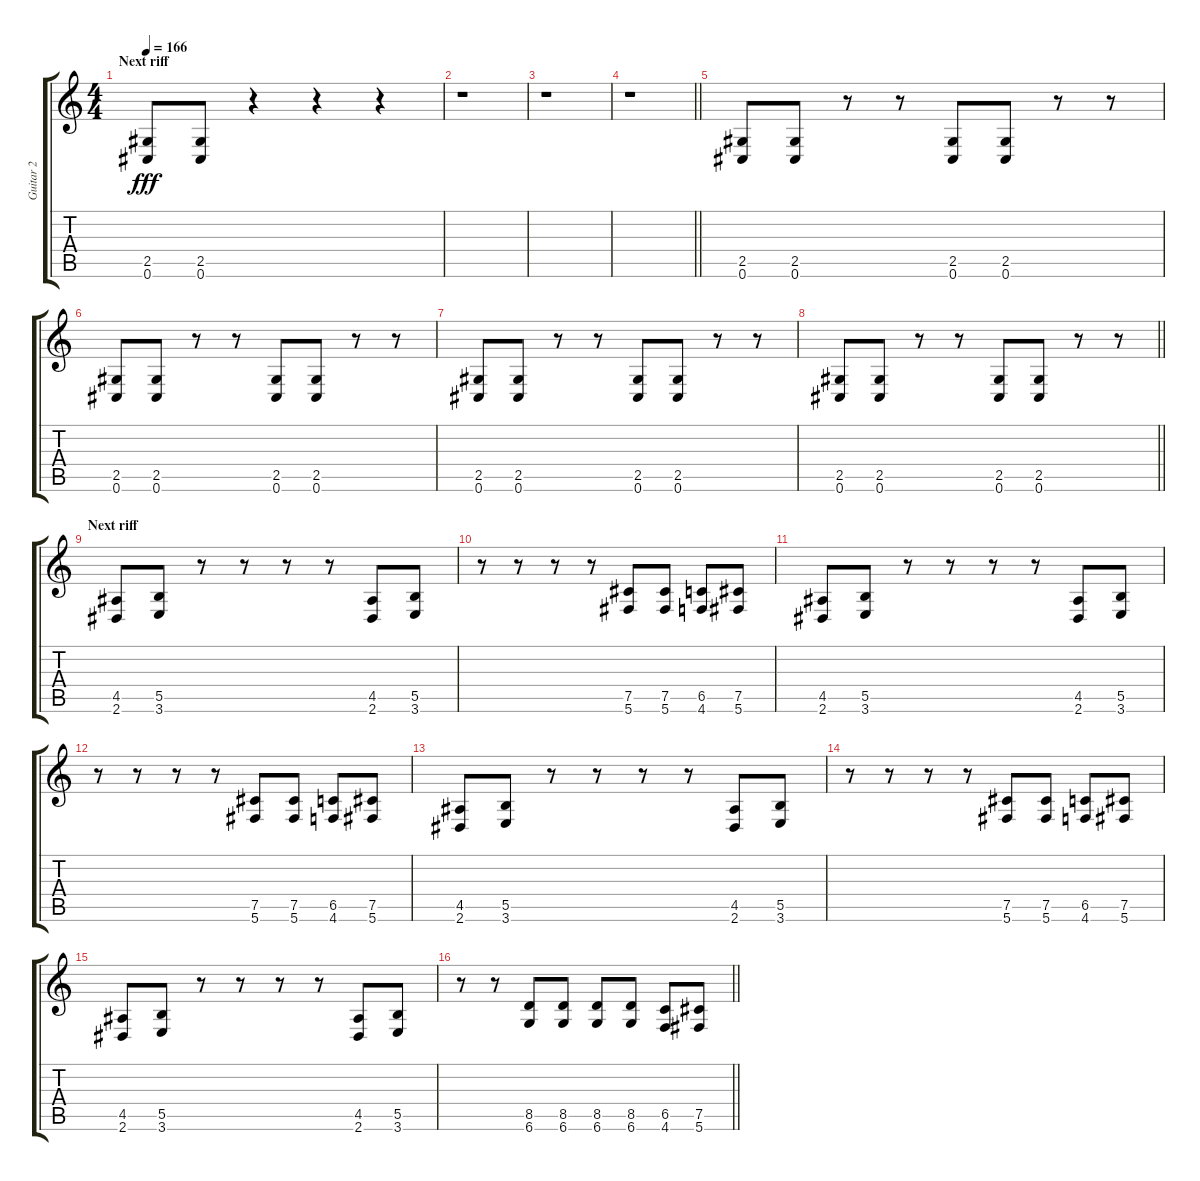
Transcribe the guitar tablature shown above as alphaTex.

\track ("Guitar 2" "Guitar 2") {instrument overdrivenguitar}
\staff {score tabs}
\tuning (Db4 Ab3 E3 B2 Gb2 Db2) {hide}
\ts (4 4)
\section ("" "Next riff")
\tempo 166
\clef g2
\ks c
(2.5 0.6).8{dy fff} (2.5 0.6).8 r.4 r.4 r.4 |
r.1 |
r.1 |
\barLineRight lightlight
r.1 |
(2.5 0.6).8 (2.5 0.6).8 r.8 r.8 (2.5 0.6).8 (2.5 0.6).8 r.8 r.8 |
(2.5 0.6).8 (2.5 0.6).8 r.8 r.8 (2.5 0.6).8 (2.5 0.6).8 r.8 r.8 |
(2.5 0.6).8 (2.5 0.6).8 r.8 r.8 (2.5 0.6).8 (2.5 0.6).8 r.8 r.8 |
\barLineRight lightlight
(2.5 0.6).8 (2.5 0.6).8 r.8 r.8 (2.5 0.6).8 (2.5 0.6).8 r.8 r.8 |
\section ("" "Next riff")
(4.5 2.6).8 (5.5 3.6).8 r.8 r.8 r.8 r.8 (4.5 2.6).8 (5.5 3.6).8 |
r.8 r.8 r.8 r.8 (7.5 5.6).8 (7.5 5.6).8 (6.5 4.6).8 (7.5 5.6).8 |
(4.5 2.6).8 (5.5 3.6).8 r.8 r.8 r.8 r.8 (4.5 2.6).8 (5.5 3.6).8 |
r.8 r.8 r.8 r.8 (7.5 5.6).8 (7.5 5.6).8 (6.5 4.6).8 (7.5 5.6).8 |
(4.5 2.6).8 (5.5 3.6).8 r.8 r.8 r.8 r.8 (4.5 2.6).8 (5.5 3.6).8 |
r.8 r.8 r.8 r.8 (7.5 5.6).8 (7.5 5.6).8 (6.5 4.6).8 (7.5 5.6).8 |
(4.5 2.6).8 (5.5 3.6).8 r.8 r.8 r.8 r.8 (4.5 2.6).8 (5.5 3.6).8 |
\barLineRight lightlight
r.8 r.8 (8.5 6.6).8 (8.5 6.6).8 (8.5 6.6).8 (8.5 6.6).8 (6.5 4.6).8 (7.5 5.6).8
